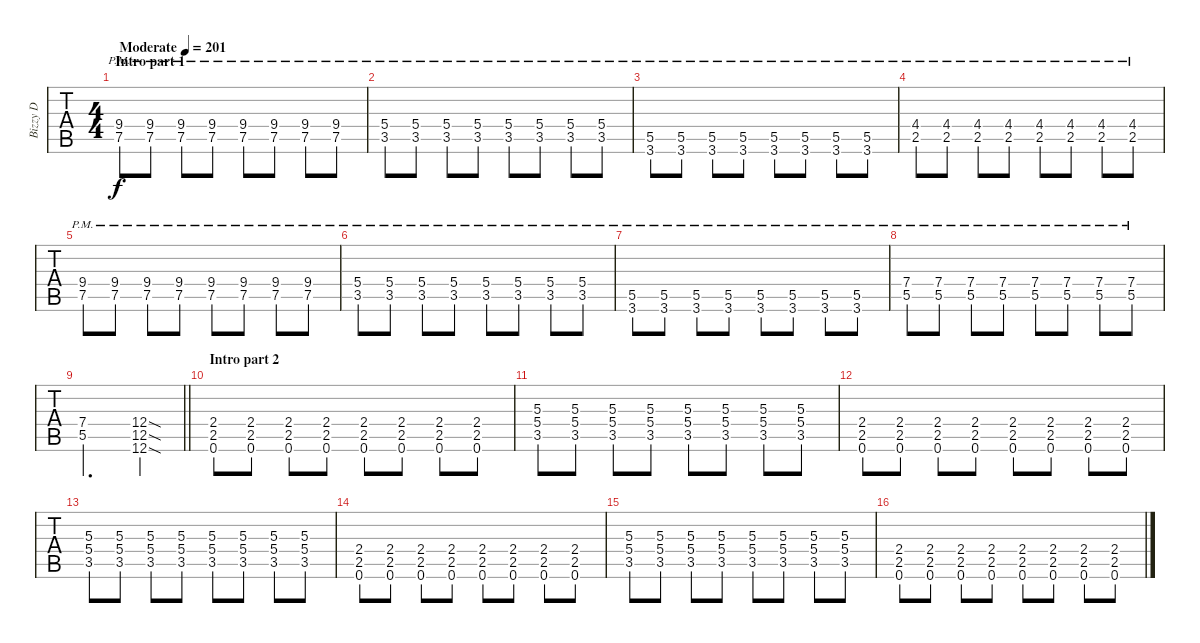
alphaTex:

\track ("Bizzy D" "Bizzy D") {instrument distortionguitar}
\staff {tabs}
\tuning (E4 B3 G3 D3 A2 E2) {hide}
\ts (4 4)
\section ("" "Intro part 1")
\tempo (201 "Moderate")
\clef g2
\ks c
(9.4{pm} 7.5{pm}).8{dy f instrument electricguitarclean} (9.4{pm} 7.5{pm}).8 (9.4{pm} 7.5{pm}).8 (9.4{pm} 7.5{pm}).8 (9.4{pm} 7.5{pm}).8 (9.4{pm} 7.5{pm}).8 (9.4{pm} 7.5{pm}).8 (9.4{pm} 7.5{pm}).8 |
(5.4{pm} 3.5{pm}).8 (5.4{pm} 3.5{pm}).8 (5.4{pm} 3.5{pm}).8 (5.4{pm} 3.5{pm}).8 (5.4{pm} 3.5{pm}).8 (5.4{pm} 3.5{pm}).8 (5.4{pm} 3.5{pm}).8 (5.4{pm} 3.5{pm}).8 |
(5.5{pm} 3.6{pm}).8 (5.5{pm} 3.6{pm}).8 (5.5{pm} 3.6{pm}).8 (5.5{pm} 3.6{pm}).8 (5.5{pm} 3.6{pm}).8 (5.5{pm} 3.6{pm}).8 (5.5{pm} 3.6{pm}).8 (5.5{pm} 3.6{pm}).8 |
(4.4{pm} 2.5{pm}).8 (4.4{pm} 2.5{pm}).8 (4.4{pm} 2.5{pm}).8 (4.4{pm} 2.5{pm}).8 (4.4{pm} 2.5{pm}).8 (4.4{pm} 2.5{pm}).8 (4.4{pm} 2.5{pm}).8 (4.4{pm} 2.5{pm}).8 |
(9.4{pm} 7.5{pm}).8 (9.4{pm} 7.5{pm}).8 (9.4{pm} 7.5{pm}).8 (9.4{pm} 7.5{pm}).8 (9.4{pm} 7.5{pm}).8 (9.4{pm} 7.5{pm}).8 (9.4{pm} 7.5{pm}).8 (9.4{pm} 7.5{pm}).8 |
(5.4{pm} 3.5{pm}).8 (5.4{pm} 3.5{pm}).8 (5.4{pm} 3.5{pm}).8 (5.4{pm} 3.5{pm}).8 (5.4{pm} 3.5{pm}).8 (5.4{pm} 3.5{pm}).8 (5.4{pm} 3.5{pm}).8 (5.4{pm} 3.5{pm}).8 |
(5.5{pm} 3.6{pm}).8 (5.5{pm} 3.6{pm}).8 (5.5{pm} 3.6{pm}).8 (5.5{pm} 3.6{pm}).8 (5.5{pm} 3.6{pm}).8 (5.5{pm} 3.6{pm}).8 (5.5{pm} 3.6{pm}).8 (5.5{pm} 3.6{pm}).8 |
(7.4{pm} 5.5{pm}).8 (7.4{pm} 5.5{pm}).8 (7.4{pm} 5.5{pm}).8 (7.4{pm} 5.5{pm}).8 (7.4{pm} 5.5{pm}).8 (7.4{pm} 5.5{pm}).8 (7.4{pm} 5.5{pm}).8 (7.4{pm} 5.5{pm}).8 |
\barLineRight lightlight
(7.4 5.5).2{d} (12.4{sod} 12.5{sod} 12.6{sod}).4{instrument distortionguitar} |
\section ("" "Intro part 2")
(2.4 2.5 0.6).8 (2.4 2.5 0.6).8 (2.4 2.5 0.6).8 (2.4 2.5 0.6).8 (2.4 2.5 0.6).8 (2.4 2.5 0.6).8 (2.4 2.5 0.6).8 (2.4 2.5 0.6).8 |
(5.3 5.4 3.5).8 (5.3 5.4 3.5).8 (5.3 5.4 3.5).8 (5.3 5.4 3.5).8 (5.3 5.4 3.5).8 (5.3 5.4 3.5).8 (5.3 5.4 3.5).8 (5.3 5.4 3.5).8 |
(2.4 2.5 0.6).8 (2.4 2.5 0.6).8 (2.4 2.5 0.6).8 (2.4 2.5 0.6).8 (2.4 2.5 0.6).8 (2.4 2.5 0.6).8 (2.4 2.5 0.6).8 (2.4 2.5 0.6).8 |
(5.3 5.4 3.5).8 (5.3 5.4 3.5).8 (5.3 5.4 3.5).8 (5.3 5.4 3.5).8 (5.3 5.4 3.5).8 (5.3 5.4 3.5).8 (5.3 5.4 3.5).8 (5.3 5.4 3.5).8 |
(2.4 2.5 0.6).8 (2.4 2.5 0.6).8 (2.4 2.5 0.6).8 (2.4 2.5 0.6).8 (2.4 2.5 0.6).8 (2.4 2.5 0.6).8 (2.4 2.5 0.6).8 (2.4 2.5 0.6).8 |
(5.3 5.4 3.5).8 (5.3 5.4 3.5).8 (5.3 5.4 3.5).8 (5.3 5.4 3.5).8 (5.3 5.4 3.5).8 (5.3 5.4 3.5).8 (5.3 5.4 3.5).8 (5.3 5.4 3.5).8 |
(2.4 2.5 0.6).8 (2.4 2.5 0.6).8 (2.4 2.5 0.6).8 (2.4 2.5 0.6).8 (2.4 2.5 0.6).8 (2.4 2.5 0.6).8 (2.4 2.5 0.6).8 (2.4 2.5 0.6).8
